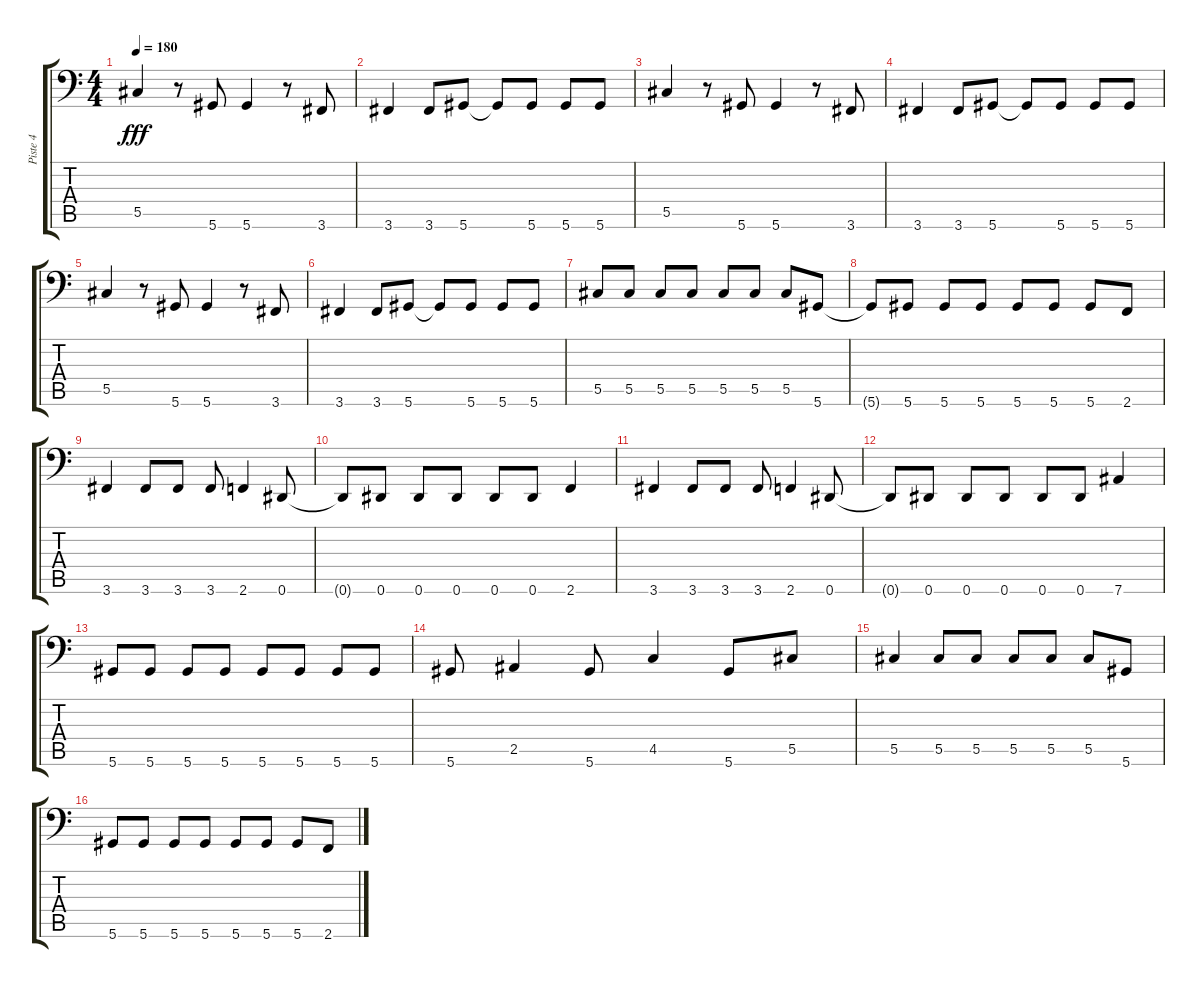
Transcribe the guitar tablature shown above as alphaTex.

\track ("Piste 4" "Piste 4") {instrument electricbasspick}
\staff {score tabs}
\tuning (Eb3 Bb2 Gb2 Db2 Ab1 Eb1) {hide}
\ts (4 4)
\tempo 180
\clef f4
\ks c
5.5.4{dy fff} r.8 5.6.8 5.6.4 r.8 3.6.8 |
3.6.4 3.6.8 5.6.8 5.6{t}.8 5.6.8 5.6.8 5.6.8 |
5.5.4 r.8 5.6.8 5.6.4 r.8 3.6.8 |
3.6.4 3.6.8 5.6.8 5.6{t}.8 5.6.8 5.6.8 5.6.8 |
5.5.4 r.8 5.6.8 5.6.4 r.8 3.6.8 |
3.6.4 3.6.8 5.6.8 5.6{t}.8 5.6.8 5.6.8 5.6.8 |
5.5.8 5.5.8 5.5.8 5.5.8 5.5.8 5.5.8 5.5.8 5.6.8 |
5.6{t}.8 5.6.8 5.6.8 5.6.8 5.6.8 5.6.8 5.6.8 2.6.8 |
3.6.4 3.6.8 3.6.8 3.6.8 2.6.4 0.6.8 |
0.6{t}.8 0.6.8 0.6.8 0.6.8 0.6.8 0.6.8 2.6.4 |
3.6.4 3.6.8 3.6.8 3.6.8 2.6.4 0.6.8 |
0.6{t}.8 0.6.8 0.6.8 0.6.8 0.6.8 0.6.8 7.6.4 |
5.6.8 5.6.8 5.6.8 5.6.8 5.6.8 5.6.8 5.6.8 5.6.8 |
5.6.8 2.5.4 5.6.8 4.5.4 5.6.8 5.5.8 |
5.5.4 5.5.8 5.5.8 5.5.8 5.5.8 5.5.8 5.6.8 |
5.6.8 5.6.8 5.6.8 5.6.8 5.6.8 5.6.8 5.6.8 2.6.8
